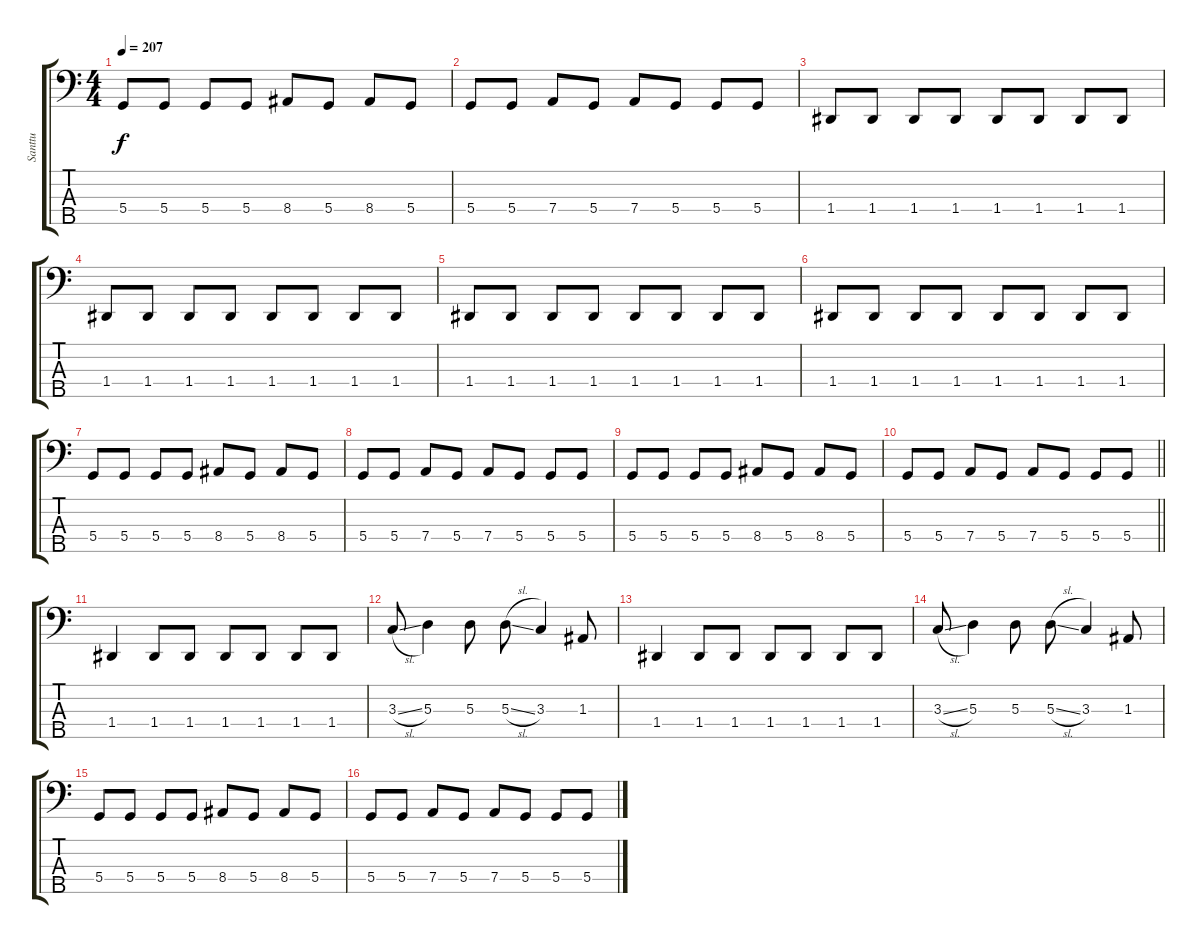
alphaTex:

\track ("Santtu" "Santtu") {instrument electricbasspick}
\staff {score tabs}
\tuning (G2 D2 A1 D1 A0) {hide}
\ts (4 4)
\tempo 207
\clef f4
\ks c
5.4.8{dy f} 5.4.8 5.4.8 5.4.8 8.4.8 5.4.8 8.4.8 5.4.8 |
5.4.8 5.4.8 7.4.8 5.4.8 7.4.8 5.4.8 5.4.8 5.4.8 |
1.4.8 1.4.8 1.4.8 1.4.8 1.4.8 1.4.8 1.4.8 1.4.8 |
1.4.8 1.4.8 1.4.8 1.4.8 1.4.8 1.4.8 1.4.8 1.4.8 |
1.4.8 1.4.8 1.4.8 1.4.8 1.4.8 1.4.8 1.4.8 1.4.8 |
1.4.8 1.4.8 1.4.8 1.4.8 1.4.8 1.4.8 1.4.8 1.4.8 |
5.4.8 5.4.8 5.4.8 5.4.8 8.4.8 5.4.8 8.4.8 5.4.8 |
5.4.8 5.4.8 7.4.8 5.4.8 7.4.8 5.4.8 5.4.8 5.4.8 |
5.4.8 5.4.8 5.4.8 5.4.8 8.4.8 5.4.8 8.4.8 5.4.8 |
\barLineRight lightlight
5.4.8 5.4.8 7.4.8 5.4.8 7.4.8 5.4.8 5.4.8 5.4.8 |
\section ("" "")
1.4.4 1.4.8 1.4.8 1.4.8 1.4.8 1.4.8 1.4.8 |
3.3{sl}.8 5.3.4 5.3.8 5.3{sl}.8 3.3.4 1.3.8 |
1.4.4 1.4.8 1.4.8 1.4.8 1.4.8 1.4.8 1.4.8 |
3.3{sl}.8 5.3.4 5.3.8 5.3{sl}.8 3.3.4 1.3.8 |
5.4.8 5.4.8 5.4.8 5.4.8 8.4.8 5.4.8 8.4.8 5.4.8 |
5.4.8 5.4.8 7.4.8 5.4.8 7.4.8 5.4.8 5.4.8 5.4.8
